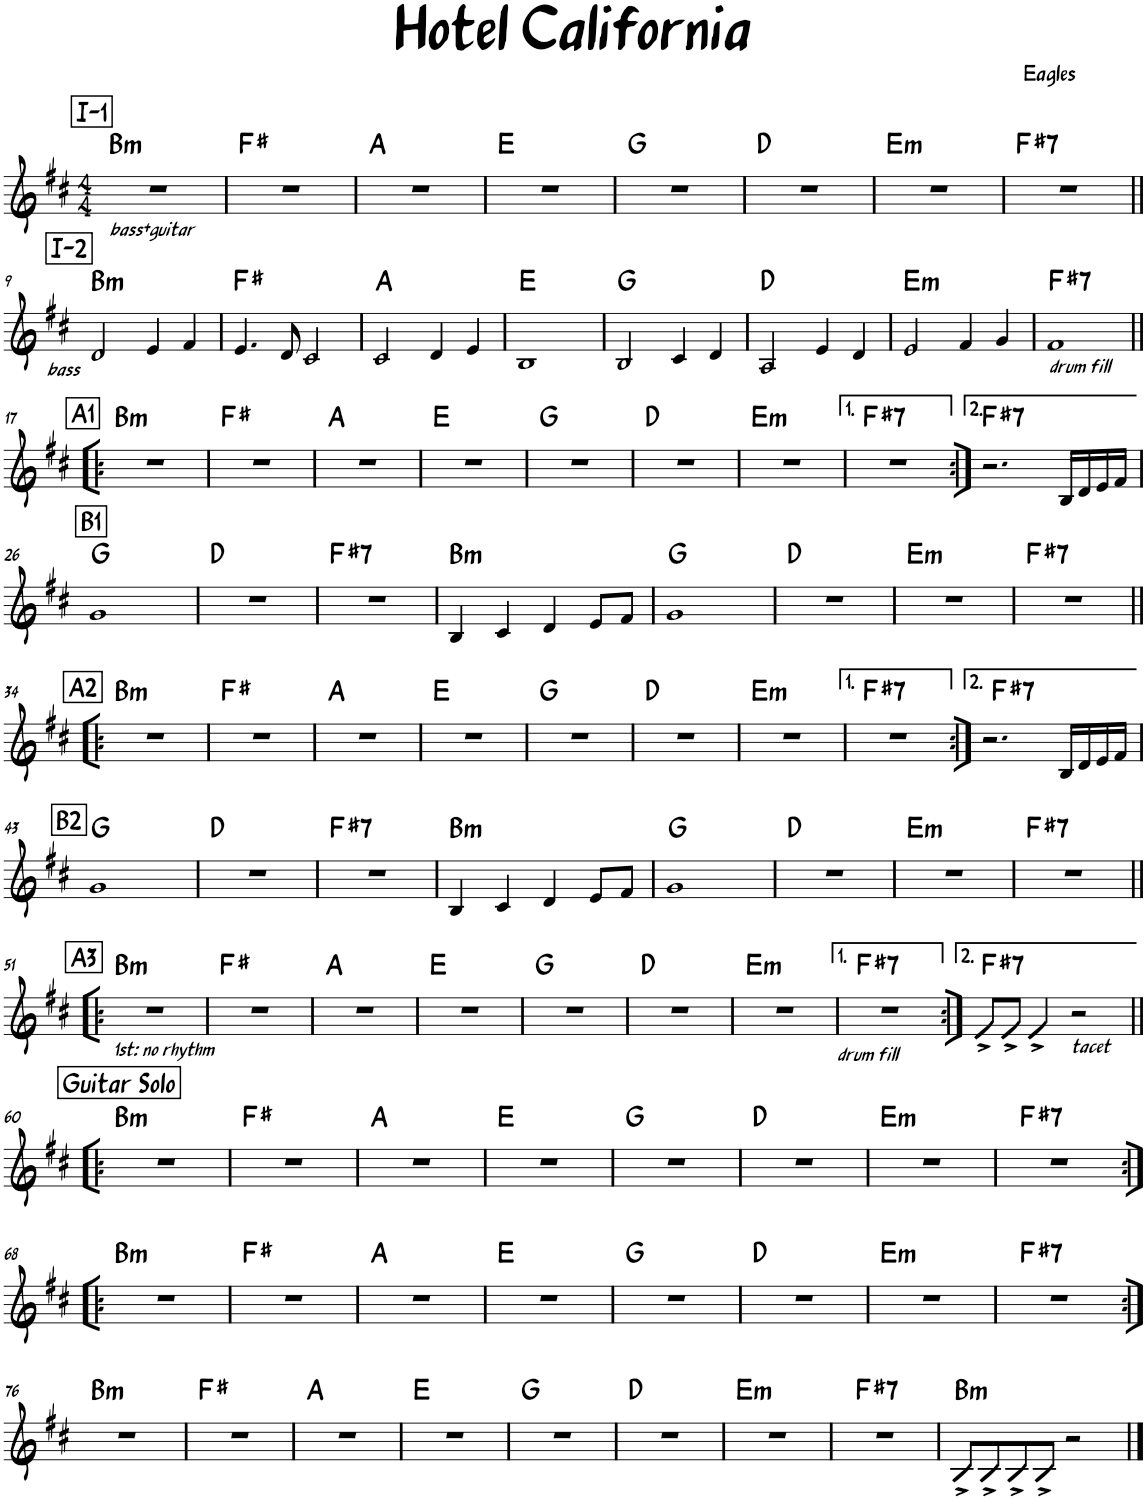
**kern	**harte
*part1	*part1
*staff1	*
*I"Piano	*
*I'Pno.	*
*clefG2	*
*k[f#c#]	*
*M4/4	*
!!LO:REH:place=s1:a:B:rj:fs=14:t=I-1
=1	=1
!LO:TX:b:i:t=bass+guitar	!LO:H:kt=m
1r	B:min
=2	=2
1r	F#:maj
=3	=3
1r	A:maj
=4	=4
1r	E:maj
=5	=5
1r	G:maj
=6	=6
1r	D:maj
=7	=7
!	!LO:H:kt=m
1r	E:min
=8	=8
!	!LO:H:kt=7
1r	F#:7
!!LO:LB:g=z
!!LO:REH:place=s1:a:B:rj:fs=14:t=I-2
=9||	=9||
!LO:TX:b:i:t=bass	!LO:H:kt=m
2d/	B:min
4e/	.
4f#/	.
=10	=10
4.e/	F#:maj
8d/	.
2c#/	.
=11	=11
2c#/	A:maj
4d/	.
4e/	.
=12	=12
1B	E:maj
=13	=13
2B/	G:maj
4c#/	.
4d/	.
=14	=14
2A/	D:maj
4e/	.
4d/	.
=15	=15
!	!LO:H:kt=m
2e/	E:min
4f#/	.
4g/	.
=16	=16
!LO:TX:b:i:t=drum fill	!LO:H:kt=7
1f#	F#:7
!!LO:LB:g=z
!!LO:REH:place=s1:a:B:rj:fs=14:t=A1
=17!|:	=17!|:
!	!LO:H:kt=m
1r	B:min
=18	=18
1r	F#:maj
=19	=19
1r	A:maj
=20	=20
1r	E:maj
=21	=21
1r	G:maj
=22	=22
1r	D:maj
=23	=23
!	!LO:H:kt=m
1r	E:min
=24	=24
!	!LO:H:kt=7
1r	F#:7
=25:|!	=25:|!
!	!LO:H:kt=7
2.r	F#:7
16B/LL	.
16d/	.
16e/	.
16f#/JJ	.
!!LO:LB:g=z
!!LO:REH:place=s1:a:B:rj:fs=14:t=B1
=26	=26
1g	G:maj
=27	=27
1r	D:maj
=28	=28
!	!LO:H:kt=7
1r	F#:7
=29	=29
!	!LO:H:kt=m
4B/	B:min
4c#/	.
4d/	.
8e/L	.
8f#/J	.
=30	=30
1g	G:maj
=31	=31
1r	D:maj
=32	=32
!	!LO:H:kt=m
1r	E:min
=33	=33
!	!LO:H:kt=7
1r	F#:7
!!LO:LB:g=z
!!LO:REH:place=s1:a:B:rj:fs=14:t=A2
=34!|:	=34!|:
!	!LO:H:kt=m
1r	B:min
=35	=35
1r	F#:maj
=36	=36
1r	A:maj
=37	=37
1r	E:maj
=38	=38
1r	G:maj
=39	=39
1r	D:maj
=40	=40
!	!LO:H:kt=m
1r	E:min
=41	=41
!	!LO:H:kt=7
1r	F#:7
=42:|!	=42:|!
!	!LO:H:kt=7
2.r	F#:7
16B/LL	.
16d/	.
16e/	.
16f#/JJ	.
!!LO:LB:g=z
!!LO:REH:place=s1:a:B:rj:fs=14:t=B2
=43	=43
1g	G:maj
=44	=44
1r	D:maj
=45	=45
!	!LO:H:kt=7
1r	F#:7
=46	=46
!	!LO:H:kt=m
4B/	B:min
4c#/	.
4d/	.
8e/L	.
8f#/J	.
=47	=47
1g	G:maj
=48	=48
1r	D:maj
=49	=49
!	!LO:H:kt=m
1r	E:min
=50	=50
!	!LO:H:kt=7
1r	F#:7
!!LO:LB:g=z
!!LO:REH:place=s1:a:B:rj:fs=14:t=A3
=51!|:	=51!|:
!LO:TX:b:i:t=1st&colon; no rhythm	!LO:H:kt=m
1r	B:min
=52	=52
1r	F#:maj
=53	=53
1r	A:maj
=54	=54
1r	E:maj
=55	=55
1r	G:maj
=56	=56
1r	D:maj
=57	=57
!	!LO:H:kt=m
1r	E:min
=58	=58
!LO:TX:b:i:t=drum fill	!LO:H:kt=7
1r	F#:7
=59:|!	=59:|!
!	!LO:H:kt=7
8f#^/L	F#:7
8f#^/J	.
4f#^/	.
!LO:TX:b:i:t=tacet	!
2r	.
!!LO:LB:g=z
!!LO:REH:place=s1:a:B:rj:fs=14:t=Guitar Solo
=60!|:	=60!|:
!	!LO:H:kt=m
1r	B:min
=61	=61
1r	F#:maj
=62	=62
1r	A:maj
=63	=63
1r	E:maj
=64	=64
1r	G:maj
=65	=65
1r	D:maj
=66	=66
!	!LO:H:kt=m
1r	E:min
=67	=67
!	!LO:H:kt=7
1r	F#:7
!!LO:LB:g=z
=68:|!|:	=68:|!|:
!	!LO:H:kt=m
1r	B:min
=69	=69
1r	F#:maj
=70	=70
1r	A:maj
=71	=71
1r	E:maj
=72	=72
1r	G:maj
=73	=73
1r	D:maj
=74	=74
!	!LO:H:kt=m
1r	E:min
=75	=75
!	!LO:H:kt=7
1r	F#:7
!!LO:LB:g=z
=76:|!	=76:|!
!	!LO:H:kt=m
1r	B:min
=77	=77
1r	F#:maj
=78	=78
1r	A:maj
=79	=79
1r	E:maj
=80	=80
1r	G:maj
=81	=81
1r	D:maj
=82	=82
!	!LO:H:kt=m
1r	E:min
=83	=83
!	!LO:H:kt=7
1r	F#:7
=84	=84
!	!LO:H:kt=m
8B^/L	B:min
8B^/	.
8B^/	.
8B^/J	.
2r	.
==	==
*-	*-
